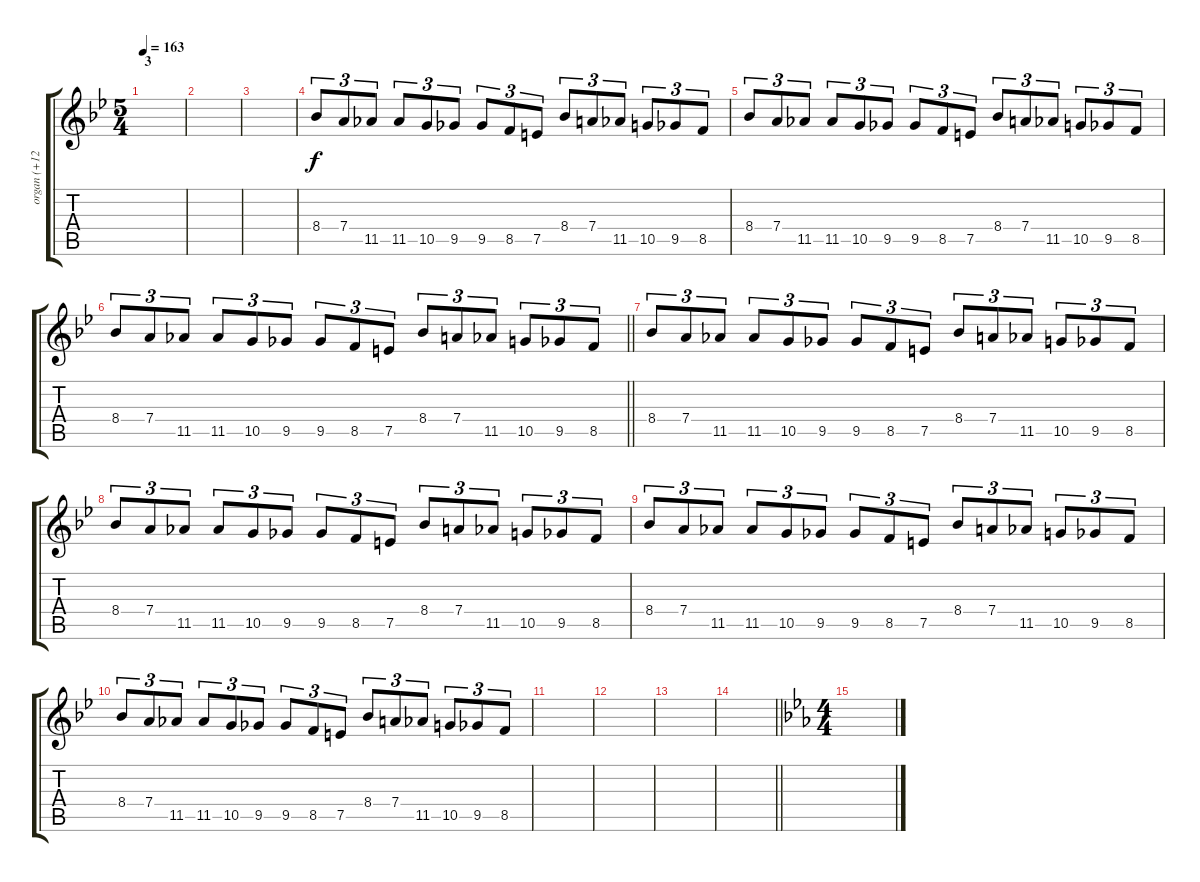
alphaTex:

\track ("organ (+12)" "organ (+12") {instrument drawbarorgan}
\staff {score tabs}
\tuning (E5 B4 G4 D4 A3 E3) {hide}
\ts (5 4)
\section ("" "3")
\tempo 163
\clef g2
\ks gminor
|
|
|
8.4.8{tu (3 2)} 7.4.8{tu (3 2)} 11.5.8{tu (3 2)} 11.5.8{tu (3 2)} 10.5.8{tu (3 2)} 9.5.8{tu (3 2)} 9.5.8{tu (3 2)} 8.5.8{tu (3 2)} 7.5.8{tu (3 2)} 8.4.8{tu (3 2)} 7.4.8{tu (3 2)} 11.5.8{tu (3 2)} 10.5.8{tu (3 2)} 9.5.8{tu (3 2)} 8.5.8{tu (3 2)} |
8.4.8{tu (3 2)} 7.4.8{tu (3 2)} 11.5.8{tu (3 2)} 11.5.8{tu (3 2)} 10.5.8{tu (3 2)} 9.5.8{tu (3 2)} 9.5.8{tu (3 2)} 8.5.8{tu (3 2)} 7.5.8{tu (3 2)} 8.4.8{tu (3 2)} 7.4.8{tu (3 2)} 11.5.8{tu (3 2)} 10.5.8{tu (3 2)} 9.5.8{tu (3 2)} 8.5.8{tu (3 2)} |
\barLineRight lightlight
8.4.8{tu (3 2)} 7.4.8{tu (3 2)} 11.5.8{tu (3 2)} 11.5.8{tu (3 2)} 10.5.8{tu (3 2)} 9.5.8{tu (3 2)} 9.5.8{tu (3 2)} 8.5.8{tu (3 2)} 7.5.8{tu (3 2)} 8.4.8{tu (3 2)} 7.4.8{tu (3 2)} 11.5.8{tu (3 2)} 10.5.8{tu (3 2)} 9.5.8{tu (3 2)} 8.5.8{tu (3 2)} |
8.4.8{tu (3 2)} 7.4.8{tu (3 2)} 11.5.8{tu (3 2)} 11.5.8{tu (3 2)} 10.5.8{tu (3 2)} 9.5.8{tu (3 2)} 9.5.8{tu (3 2)} 8.5.8{tu (3 2)} 7.5.8{tu (3 2)} 8.4.8{tu (3 2)} 7.4.8{tu (3 2)} 11.5.8{tu (3 2)} 10.5.8{tu (3 2)} 9.5.8{tu (3 2)} 8.5.8{tu (3 2)} |
8.4.8{tu (3 2)} 7.4.8{tu (3 2)} 11.5.8{tu (3 2)} 11.5.8{tu (3 2)} 10.5.8{tu (3 2)} 9.5.8{tu (3 2)} 9.5.8{tu (3 2)} 8.5.8{tu (3 2)} 7.5.8{tu (3 2)} 8.4.8{tu (3 2)} 7.4.8{tu (3 2)} 11.5.8{tu (3 2)} 10.5.8{tu (3 2)} 9.5.8{tu (3 2)} 8.5.8{tu (3 2)} |
8.4.8{tu (3 2)} 7.4.8{tu (3 2)} 11.5.8{tu (3 2)} 11.5.8{tu (3 2)} 10.5.8{tu (3 2)} 9.5.8{tu (3 2)} 9.5.8{tu (3 2)} 8.5.8{tu (3 2)} 7.5.8{tu (3 2)} 8.4.8{tu (3 2)} 7.4.8{tu (3 2)} 11.5.8{tu (3 2)} 10.5.8{tu (3 2)} 9.5.8{tu (3 2)} 8.5.8{tu (3 2)} |
8.4.8{tu (3 2)} 7.4.8{tu (3 2)} 11.5.8{tu (3 2)} 11.5.8{tu (3 2)} 10.5.8{tu (3 2)} 9.5.8{tu (3 2)} 9.5.8{tu (3 2)} 8.5.8{tu (3 2)} 7.5.8{tu (3 2)} 8.4.8{tu (3 2)} 7.4.8{tu (3 2)} 11.5.8{tu (3 2)} 10.5.8{tu (3 2)} 9.5.8{tu (3 2)} 8.5.8{tu (3 2)} |
|
|
|
\barLineRight lightlight
|
\ts (4 4)
\ks cminor
